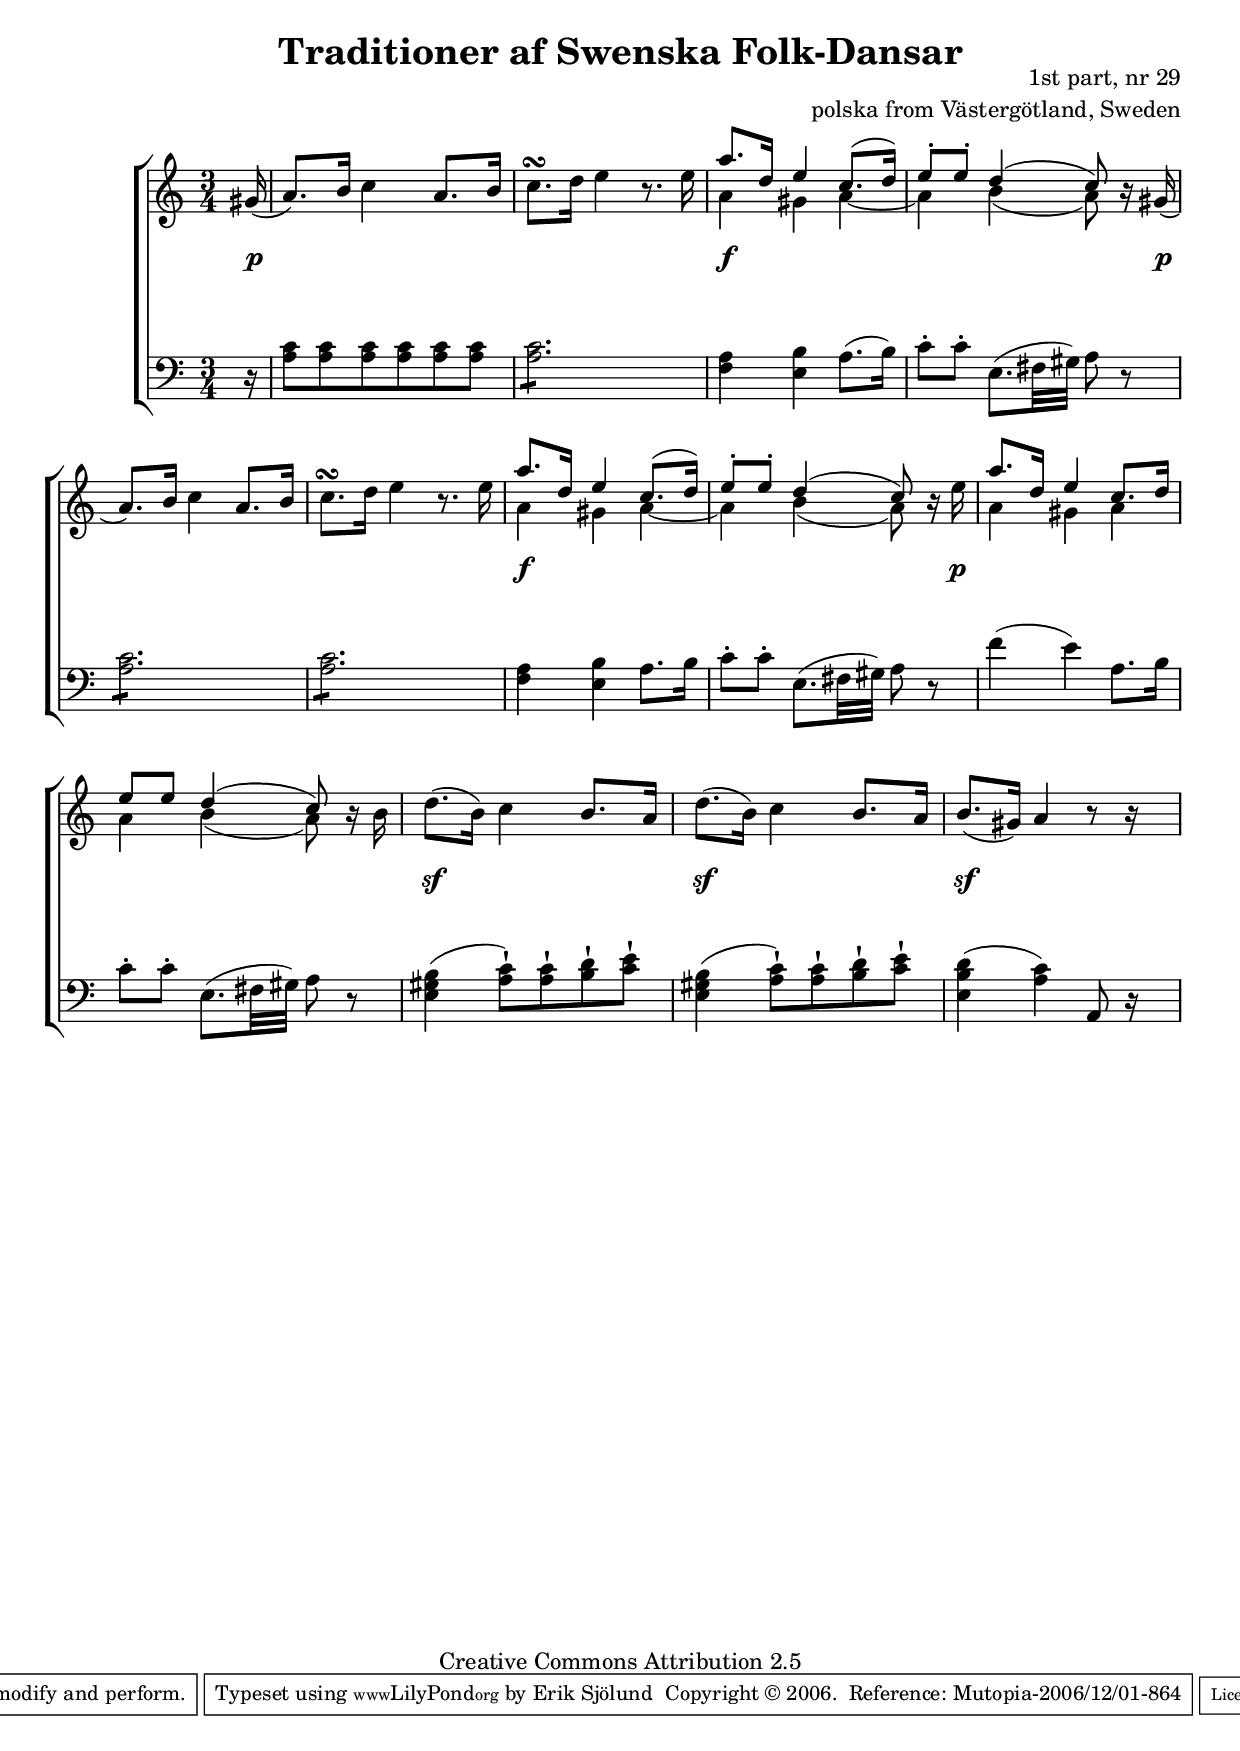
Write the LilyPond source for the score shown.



\header {
    title = "Traditioner af Swenska Folk-Dansar"
    opus = \markup {
         \column  {
          \right-align  "1st part, nr 29"
   \right-align "polska from Västergötland, Sweden" 
}
 } 
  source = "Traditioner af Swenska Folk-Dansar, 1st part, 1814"



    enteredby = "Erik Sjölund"
				% mutopia headers.

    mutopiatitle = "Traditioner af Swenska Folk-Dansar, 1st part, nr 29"

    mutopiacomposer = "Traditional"
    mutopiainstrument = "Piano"
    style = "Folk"
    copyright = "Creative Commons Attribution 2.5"
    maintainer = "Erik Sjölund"
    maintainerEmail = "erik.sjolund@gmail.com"




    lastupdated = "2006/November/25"
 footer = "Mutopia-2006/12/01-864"
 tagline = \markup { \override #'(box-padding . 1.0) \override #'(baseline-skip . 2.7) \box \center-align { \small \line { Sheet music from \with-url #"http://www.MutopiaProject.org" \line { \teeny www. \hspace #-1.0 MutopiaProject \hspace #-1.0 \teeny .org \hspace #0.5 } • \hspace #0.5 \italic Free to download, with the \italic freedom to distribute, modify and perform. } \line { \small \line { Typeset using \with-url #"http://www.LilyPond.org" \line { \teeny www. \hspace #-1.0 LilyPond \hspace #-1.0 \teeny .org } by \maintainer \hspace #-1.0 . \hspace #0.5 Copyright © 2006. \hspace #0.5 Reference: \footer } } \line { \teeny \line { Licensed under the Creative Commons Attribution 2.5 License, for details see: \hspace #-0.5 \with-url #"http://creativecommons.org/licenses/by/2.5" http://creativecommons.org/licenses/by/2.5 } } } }
  }




     \version "2.8.5"








global={
	\time 3/4
	\key a \minor
}

    
upper =  {
  \global
\partial 16 gis'16 (
	a'8.) b'16 c''4 a'8. b'16 |
	c''8. \turn d''16 e''4 r8. e''16 |
<< {	a''8. d''16 e''4 c''8.( d''16)  
	e''8 \staccato e'' \staccato d''4( c''8)   } \\ { a'4 gis'4 a'4~ a'4 b'4( a'8) } >> r16 gis'( 
%5
	a'8.) b'16 c''4 a'8. b'16 |


	c''8. \turn d''16 e''4 r8. e''16 |

<< {	a''8. d''16 e''4 c''8.( d''16)  
	e''8 \staccato e'' \staccato d''4( c''8)   } \\ { a'4 gis'4 a'4~ a'4 b'4( a'8) } >> r16 e''

<< {	a''8. d''16 e''4 c''8. d''16 
	e''8 e'' d''4( c''8) } \\ { a'4 gis'4 a'4 a'4 b'4( a'8) } >> r16 b' 
	d''8.( b'16) c''4 b'8. a'16 |
%10
	d''8.( b'16) c''4 b'8. a'16 |
	b'8.( gis'16) a'4 r8 r16 s16

}

lower =  {
  \global \clef bass
\partial 16 r16
	<a c'>8 <a c'> <a c'> <a c'> <a c'> <a c'> |
	\repeat "tremolo" 6 <a c'>8 |
	<f a>4 <e b> a8.( b16) |
	c'8 \staccato c' \staccato e8.( fis32 gis) a8 r 
	\repeat "tremolo" 6 <a c'>8 |
	\repeat "tremolo" 6 <a c'>8 |
	<f a>4 <e b> a8. b16 |
	c'8 \staccato c' \staccato e8.( fis32 gis) a8 r 
f'4 ( e'4 ) a8. b16 
	c'8 \staccato c' \staccato e8.( fis32 gis) a8 r 
        <b gis e>4 ( <c' a>8 \staccatissimo ) <c' a>8 \staccatissimo <d' b>8 \staccatissimo <e' c'>8 \staccatissimo 
        <b gis e>4 ( <c' a>8 \staccatissimo ) <c' a>8 \staccatissimo <d' b>8 \staccatissimo <e' c'>8 \staccatissimo 
        <d' b e>4 ( <c' a>4 ) a,8 r16 s16

}

dynamics = {
\partial 16 s16 \p
s2.*2
s4 \f s4 s4
s4 s4 s8 s16 s16 \p
s2.*2
s4 \f s4 s4
s4 s4 s8 s16 s16 \p
s2.*2
s4 \sf s4 s4
s4 \sf s4 s4
s4 \sf s4 s4


}



\score {
  \new PianoStaff \with{systemStartDelimiter = #'SystemStartBracket } <<
    \new Staff = "upper" \upper
    \new Dynamics = "dynamics" \dynamics
    \new Staff = "lower" <<
      \clef bass
      \lower
    >>
  >>

  \layout {
    \context {
      \type "Engraver_group"
      \name Dynamics
      \alias Voice % So that \cresc works, for example.
      \consists "Output_property_engraver"
%      \override VerticalAxisGroup #'minimum-Y-extent = #'(-1 . 1)
      \consists "Piano_pedal_engraver"
      \consists "Script_engraver"
      \consists "Dynamic_engraver"
      \consists "Text_engraver"
      \override TextScript #'font-size = #2
      \override TextScript #'font-shape = #'italic

      \override DynamicText #'extra-offset = #'(0 . 2.5)
      \override Hairpin #'extra-offset = #'(0 . 2.5)


      \consists "Skip_event_swallow_translator"
      \consists "Axis_group_engraver"
    }
    \context {\Score \remove "Bar_number_engraver"}
    \context {
      \PianoStaff
      \accepts Dynamics
   \override VerticalAlignment #'forced-distance = #7
  \override SpanBar #'transparent = ##t

    }
  }
}

          


mididynamics = { \dynamics } 
midiupper = { \upper }
midilower = { \lower }

          




\score {
  \unfoldRepeats
  \new PianoStaff <<
    \new Staff = "upper" <<  \midiupper  \mididynamics >>
    \new Staff = "lower" <<  \midilower  \mididynamics >>
  >>
  \midi {
    \context {
      \type "Performer_group"
      \name Dynamics
      \consists "Piano_pedal_performer"
    }
    \context {
      \PianoStaff
      \accepts Dynamics
    }
 \tempo 4=100    
  }
}






  


